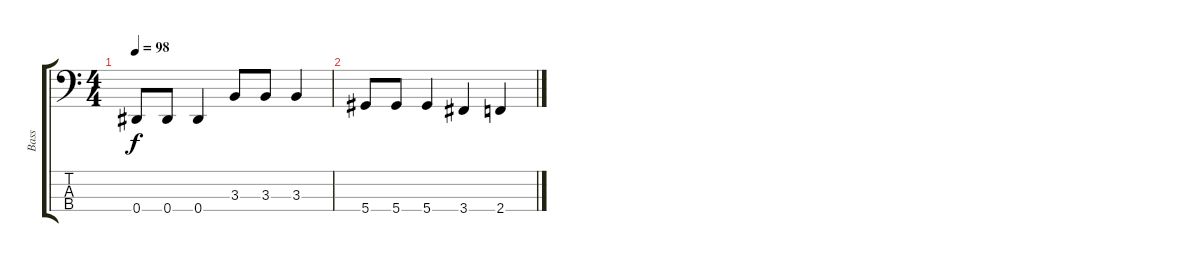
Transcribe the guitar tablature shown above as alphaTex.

\track ("Bass" "Bass") {instrument electricbasspick bank 50}
\staff {score tabs}
\tuning (Gb2 Db2 Ab1 Eb1) {hide}
\ts (4 4)
\tempo 98
\clef f4
\ks c
0.4.8{dy f} 0.4.8 0.4.4 3.3.8 3.3.8 3.3.4 |
5.4.8 5.4.8 5.4.4 3.4.4 2.4.4
